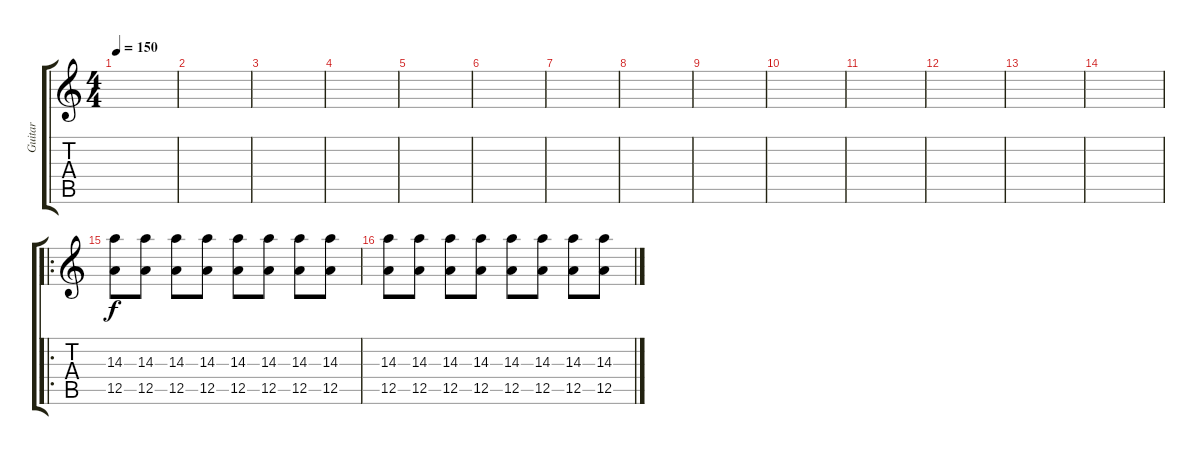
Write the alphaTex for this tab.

\track ("Guitar" "Guitar") {instrument distortionguitar}
\staff {score tabs}
\tuning (E4 B3 G3 D3 A2 E2) {hide}
\ts (4 4)
\tempo 150
\clef g2
\ks c
|
|
|
|
|
|
|
|
|
|
|
|
|
|
\ro
(14.3 12.5).8 (14.3 12.5).8 (14.3 12.5).8 (14.3 12.5).8 (14.3 12.5).8 (14.3 12.5).8 (14.3 12.5).8 (14.3 12.5).8 |
(14.3 12.5).8 (14.3 12.5).8 (14.3 12.5).8 (14.3 12.5).8 (14.3 12.5).8 (14.3 12.5).8 (14.3 12.5).8 (14.3 12.5).8
